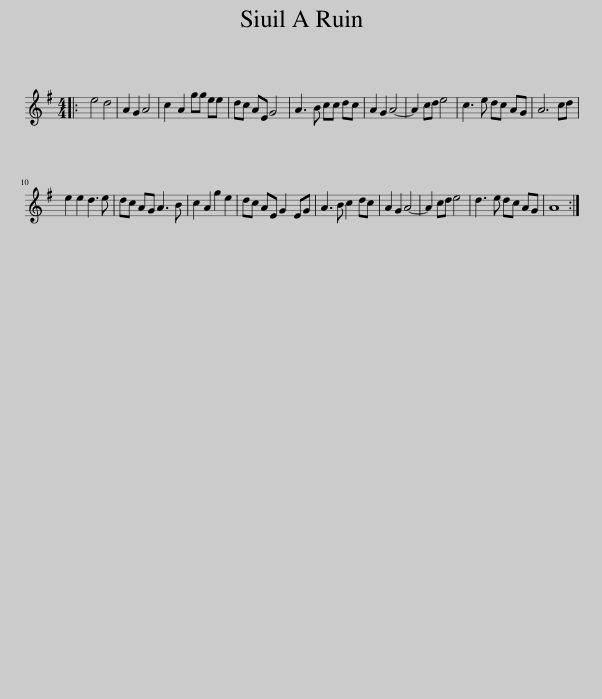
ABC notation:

X:1
L:1/8
M:4/4
I:linebreak $
K:G
V:1 treble
V:1
|: e4 d4 | A2 G2 A4 | c2 A2 gg ee | dc AE G4 | A3 B cc dc | %5
 A2 G2 A4- | A2 cd e4 | c3 e dc AG | A6 cd |$ e2 e2 d3 e | %10
 dc AG A3 B | c2 A2 g2 e2 | dc AE G2 EG | A3 B c2 dc | A2 G2 A4- | %15
 A2 cd e4 | d3 e dc AG | A8 :| %18
